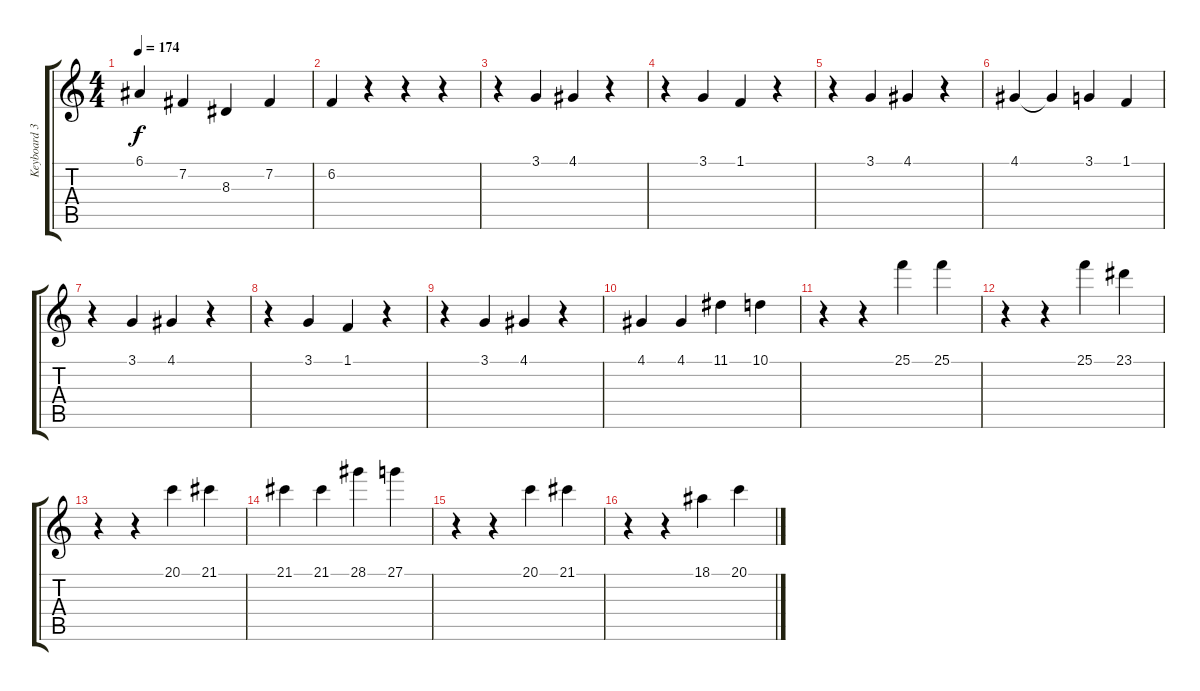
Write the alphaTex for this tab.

\track ("Keyboard 3." "Keyboard 3") {instrument stringensemble1}
\staff {score tabs}
\tuning (E4 B3 G3 D3 A2 E2) {hide}
\ts (4 4)
\tempo 174
\clef g2
\ks c
6.1.4{dy f} 7.2.4 8.3.4 7.2.4 |
6.2.4 r.4 r.4 r.4 |
r.4 3.1.4 4.1.4 r.4 |
r.4 3.1.4 1.1.4 r.4 |
r.4 3.1.4 4.1.4 r.4 |
4.1.4 4.1{t}.4 3.1.4 1.1.4 |
r.4 3.1.4 4.1.4 r.4 |
r.4 3.1.4 1.1.4 r.4 |
r.4 3.1.4 4.1.4 r.4 |
4.1.4 4.1.4 11.1.4 10.1.4 |
r.4 r.4 25.1.4 25.1.4 |
r.4 r.4 25.1.4 23.1.4 |
r.4 r.4 20.1.4 21.1.4 |
21.1.4 21.1.4 28.1.4 27.1.4 |
r.4 r.4 20.1.4 21.1.4 |
r.4 r.4 18.1.4 20.1.4
